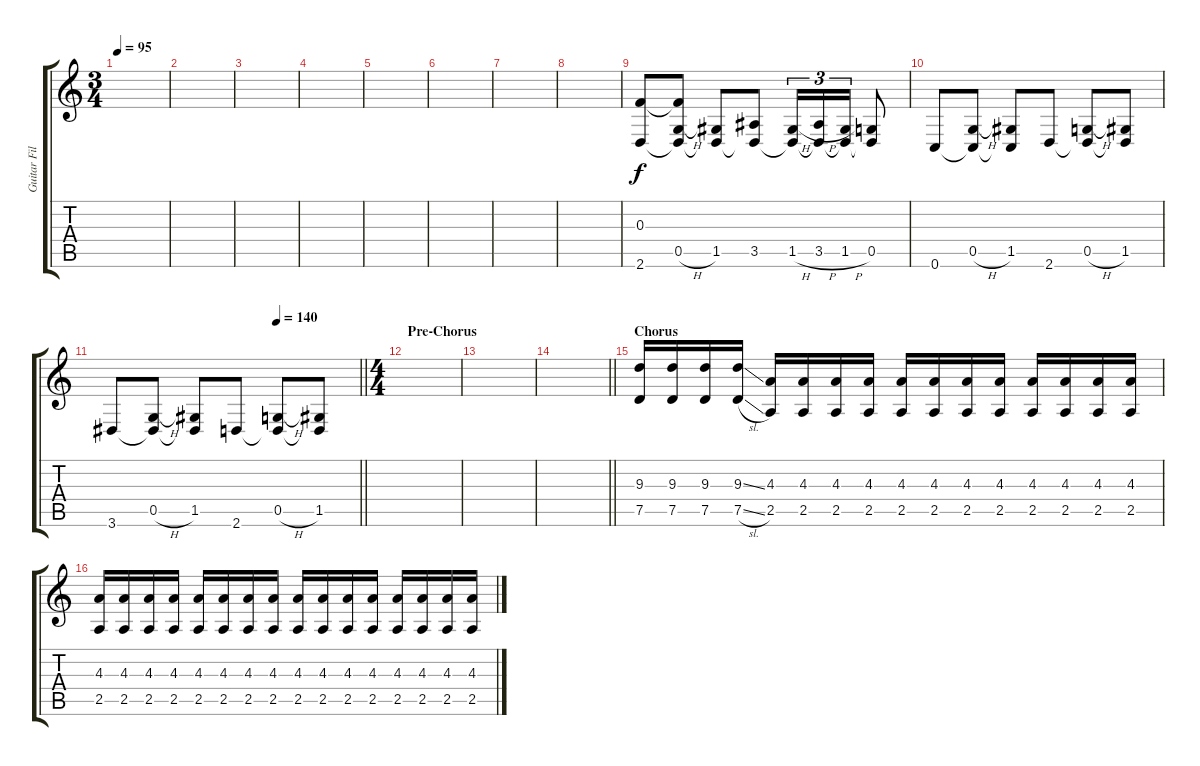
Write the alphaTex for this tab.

\track ("Guitar Fill" "Guitar Fil") {instrument overdrivenguitar}
\staff {score tabs}
\tuning (D4 A3 F3 C3 G2 C2) {hide}
\ts (3 4)
\tempo 95
\clef g2
\ks c
|
|
|
|
|
|
|
|
(0.3 2.6).8{volume 9 balance 15} (0.3{t} 0.5{h} 2.6{t}).8 (1.5 2.6{t}).8 (3.5 2.6{t}).8 (1.5{h} 2.6{t}).16{tu (3 2)} (3.5{h} 2.6{t}).16{tu (3 2)} (1.5{h} 2.6{t}).16{tu (3 2)} (0.5 2.6{t}).8 |
0.6.8 (0.5{h} 0.6{t}).8 (1.5 0.6{t}).8 2.6.8 (0.5{h} 2.6{t}).8 (1.5 2.6{t}).8 |
\tempo (140 0.6666666666666666)
\barLineRight lightlight
3.6.8 (0.5{h} 3.6{t}).8 (1.5 3.6{t}).8 2.6.8 (0.5{h} 2.6{t}).8 (1.5 2.6{t}).8 |
\ts (4 4)
\section ("" "Pre-Chorus")
|
|
\barLineRight lightlight
|
\section ("" "Chorus")
(9.3 7.5).16{volume 6 balance 8} (9.3 7.5).16 (9.3 7.5).16 (9.3{ss} 7.5{sl}).16 (4.3 2.5).16 (4.3 2.5).16 (4.3 2.5).16 (4.3 2.5).16 (4.3 2.5).16 (4.3 2.5).16 (4.3 2.5).16 (4.3 2.5).16 (4.3 2.5).16 (4.3 2.5).16 (4.3 2.5).16 (4.3 2.5).16 |
(4.3 2.5).16 (4.3 2.5).16 (4.3 2.5).16 (4.3 2.5).16 (4.3 2.5).16 (4.3 2.5).16 (4.3 2.5).16 (4.3 2.5).16 (4.3 2.5).16 (4.3 2.5).16 (4.3 2.5).16 (4.3 2.5).16 (4.3 2.5).16 (4.3 2.5).16 (4.3 2.5).16 (4.3 2.5).16
